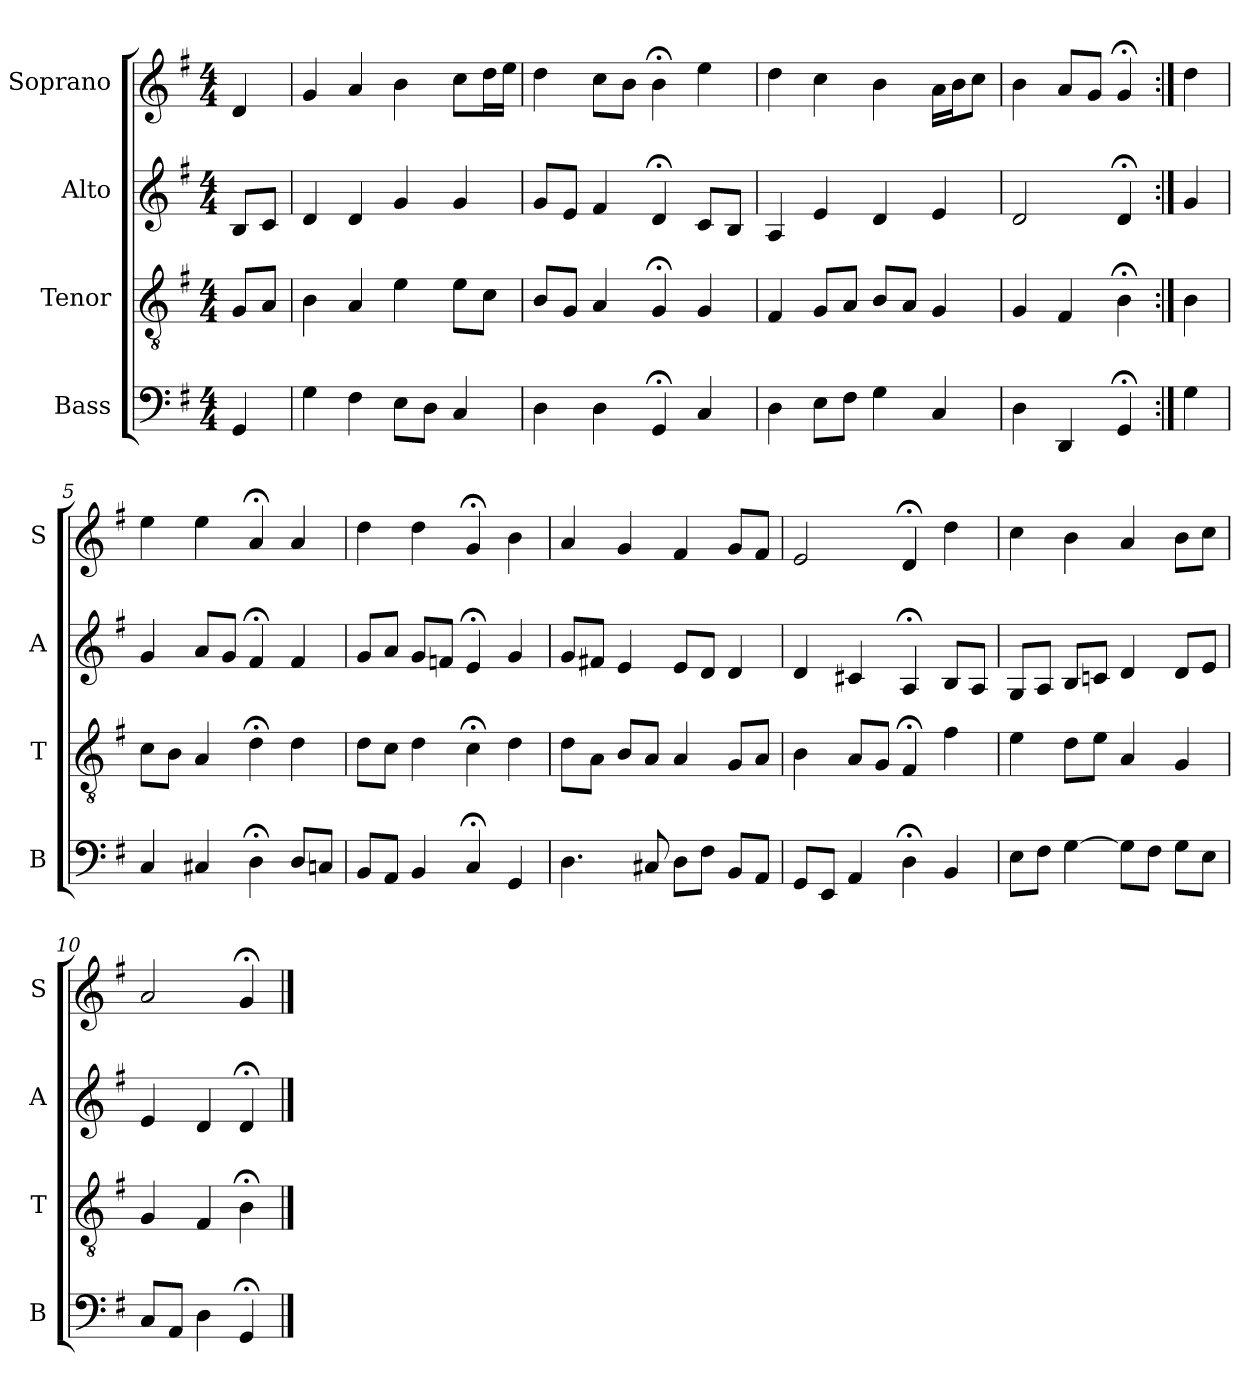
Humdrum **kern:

**kern	**kern	**kern	**kern
*part4	*part3	*part2	*part1
*staff4	*staff3	*staff2	*staff1
*I"Bass	*I"Tenor	*I"Alto	*I"Soprano
*I'B	*I'T	*I'A	*I'S
*clefF4	*clefGv2	*clefG2	*clefG2
*k[f#]	*k[f#]	*k[f#]	*k[f#]
*G:	*G:	*G:	*G:
*M4/4	*M4/4	*M4/4	*M4/4
*MM100	*MM100	*MM100	*MM100
=	=	=	=
4GG	8GL	8BL	4d
.	8AJ	8cJ	.
=1	=1	=1	=1
4G	4B	4d	4g
4F#	4A	4d	4a
8EL	4e	4g	4b
8DJ	.	.	.
4C	8eL	4g	8ccL
.	8cJ	.	16ddL
.	.	.	16eeJJ
=2	=2	=2	=2
4D	8BL	8gL	4dd
.	8GJ	8eJ	.
4D	4A	4f#	8ccL
.	.	.	8bJ
4GG;<	4G;<	4d;<	4b;<
4C	4G	8cL	4ee
.	.	8BJ	.
=3	=3	=3	=3
4D	4F#	4A	4dd
8EL	8GL	4e	4cc
8F#J	8AJ	.	.
4G	8BL	4d	4b
.	8AJ	.	.
4C	4G	4e	16aLL
.	.	.	16bJ
.	.	.	8ccJ
=4	=4	=4	=4
4D	4G	2d	4b
4DD	4F#	.	8aL
.	.	.	8gJ
4GG;<	4B;<	4d;<	4g;<
=:|!	=:|!	=:|!	=:|!
4G	4B	4g	4dd
=5	=5	=5	=5
4C	8cL	4g	4ee
.	8BJ	.	.
4C#X	4A	8aL	4ee
.	.	8gJ	.
4D;<	4d;<	4f#;<	4a;<
8DL	4d	4f#	4a
8CnJ	.	.	.
=6	=6	=6	=6
8BBL	8dL	8gL	4dd
8AAJ	8cJ	8aJ	.
4BB	4d	8gL	4dd
.	.	8fnJ	.
4C;<	4c;<	4e;<	4g;<
4GG	4d	4g	4b
=7	=7	=7	=7
4.D	8dL	8gL	4a
.	8AJ	8f#XJ	.
.	8BL	4e	4g
8C#X	8AJ	.	.
8DL	4A	8eL	4f#
8F#J	.	8dJ	.
8BBL	8GL	4d	8gL
8AAJ	8AJ	.	8f#J
=8	=8	=8	=8
8GGL	4B	4d	2e
8EEJ	.	.	.
4AA	8AL	4c#X	.
.	8GJ	.	.
4D;<	4F#;<	4A;<	4d;<
4BB	4f#	8BL	4dd
.	.	8AJ	.
=9	=9	=9	=9
8EL	4e	8GL	4cc
8F#J	.	8AJ	.
[4G	8dL	8BL	4b
.	8eJ	8cnJ	.
8GL]	4A	4d	4a
8F#J	.	.	.
8GL	4G	8dL	8bL
8EJ	.	8eJ	8ccJ
=10	=10	=10	=10
8CL	4G	4e	2a
8AAJ	.	.	.
4D	4F#	4d	.
4GG;<	4B;<	4d;<	4g;<
==	==	==	==
*-	*-	*-	*-
